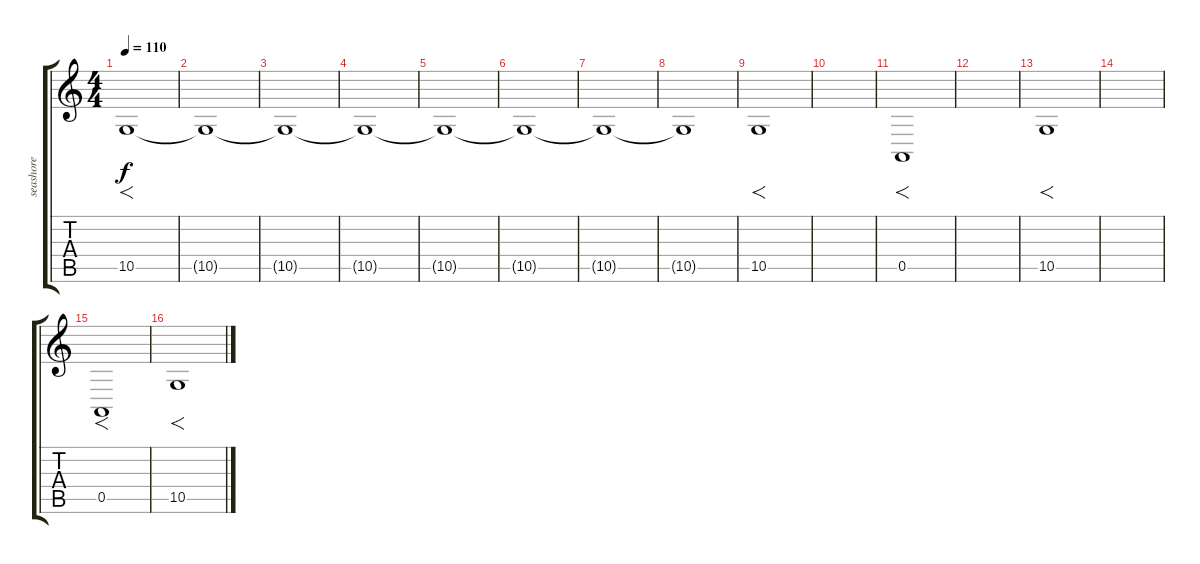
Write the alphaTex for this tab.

\track ("seashore" "seashore") {instrument seashore}
\staff {score tabs}
\tuning (E4 B3 G3 D3 A2 E2) {hide}
\ts (4 4)
\tempo 110
\clef g2
\ks c
10.5.1{f dy f instrument seashore} |
10.5{t}.1 |
10.5{t}.1 |
10.5{t}.1 |
10.5{t}.1 |
10.5{t}.1 |
10.5{t}.1 |
10.5{t}.1 |
10.5.1{f} |
|
0.5.1{f} |
|
10.5.1{f} |
|
0.5.1{f} |
10.5.1{f}
